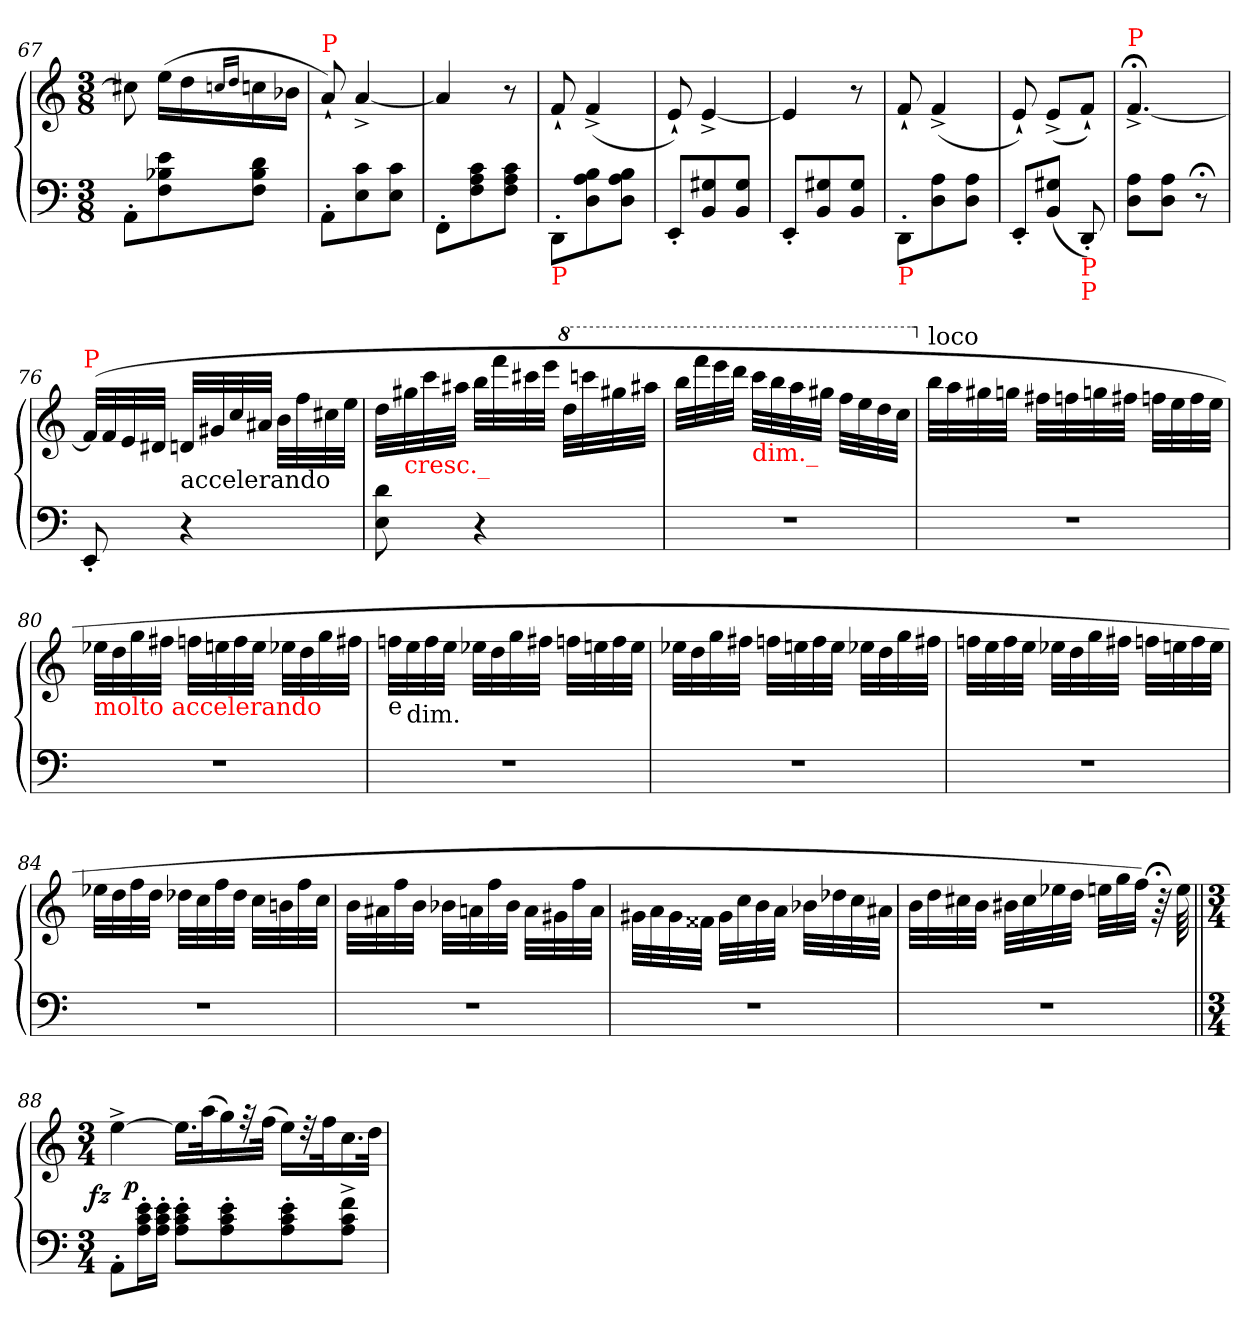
**kern	**kern	**dynam
*part1	*part1	*part1
*staff2	*staff1	*staff1/2
*clefF4	*clefG2	*
*k[]	*k[]	*
*a:	*a:	*
*M3/8	*M3/8	*
=67	=67	=67
8AA'>L	8cc#X]	.
8e 8B-X 8F	(16eeLL	.
.	16dd	.
.	16qqccn/LL	.
.	16qqdd/JJ	.
8d 8B- 8FJ	16cc	.
.	16b-XJJ	.
=68	=68	=68
!	!LO:TX:a:color=red:t=P	!
8AA'>L	8a`<)	.
8c 8E	[4a^<	.
8c 8EJ	.	.
=69	=69	=69
8FF'>L	4a]	.
8c 8A 8F	.	.
8c 8A 8FJ	8r	.
=70	=70	=70
!LO:TX:b:color=red:t=P	!	!
8DD'</L	8f`<	.
8B\ 8A\ 8D\	(4f^>	.
8B\ 8A\ 8D\J	.	.
=71	=71	=71
8EE'<L	8e`<)	.
8G#X 8BB	[4e^>	.
8G# 8BBJ	.	.
=72	=72	=72
8EE'<L	4e]	.
8G#X 8BB	.	.
8G# 8BBJ	8r	.
=73	=73	=73
!LO:TX:b:color=red:t=P	!	!
8DD'</L	8f`<	.
8A\ 8D\	(4f^>	.
8A\ 8D\J	.	.
=74	=74	=74
8EE'<L	8e`<)	.
(8G#X 8BBJ	(8e^>L	.
!LO:TX:b:color=red:t=P	!	!
!LO:TX:b:color=red:t=P	!	!
8DD'</)	8f`<J)	.
=75	=75	=75
!	!LO:TX:a:color=red:t=P	!
8A\ 8D\L	[4.f;<^<	.
8A\ 8D\J	.	.
8r;<	.	.
=76	=76	=76
!	!LO:TX:a:color=red:t=P	!
8EE'<	(>32fLLL]	.
.	32f	.
.	32e	.
.	32d#XJJJ	.
!	!LO:TX:b:t=accelerando	!
4r	32dnLLL	.
.	32g#X	.
.	32cc	.
.	32a#XJJJ	.
.	32bLLL	.
.	32ff	.
.	32cc#X	.
.	32eeJJJ	.
=77	=77	=77
8d 8E	32ddLLL	.
!	!LO:TX:b:color=red:t=cresc._	!
.	32gg#X	.
.	32ccc	.
.	32aa#XJJJ	.
4r	32bbLLL	.
.	32fff	.
.	32ccc#X	.
.	32eeeJJJ	.
*	*8va	*
.	32dddLLL	.
.	32ccccn	.
.	32ggg#X	.
.	32aaa#XJJJ	.
=78	=78	=78
4.rF	32bbbLLL	.
.	32ffff	.
.	32eeee	.
.	32ddddJJJ	.
!	!LO:TX:b:color=red:t=dim._	!
.	32ccccLLL	.
.	32bbb	.
.	32aaa	.
.	32ggg#XJJJ	.
.	32fffLLL	.
.	32eee	.
.	32ddd	.
.	32cccJJJ	.
=79	=79	=79
*	*X8va	*
!	!LO:TX:a:t=loco	!
4.rF	32bbLLL	.
.	32aa	.
.	32gg#X	.
.	32ggnJJJ	.
.	32ff#XLLL	.
.	32ffn	.
.	32ggn	.
.	32ff#XJJJ	.
.	32ffnLLL	.
.	32ee	.
.	32ff	.
.	32eeJJJ	.
=80	=80	=80
!	!LO:TX:b:color=red:t=molto accelerando	!
4.rF	32ee-XLLL	.
.	32dd	.
.	32gg	.
.	32ff#XJJJ	.
.	32ffnLLL	.
.	32een	.
.	32ff	.
.	32eeJJJ	.
.	32ee-XLLL	.
.	32dd	.
.	32gg	.
.	32ff#XJJJ	.
=81	=81	=81
!	!LO:TX:b:t=e	!
4.rF	32ffnLLL	.
!	!LO:TX:c:t=dim.	!
.	32ee	.
.	32ff	.
.	32eeJJJ	.
.	32ee-XLLL	.
.	32dd	.
.	32gg	.
.	32ff#XJJJ	.
.	32ffnLLL	.
.	32een	.
.	32ff	.
.	32eeJJJ	.
=82	=82	=82
4.rF	32ee-XLLL	.
.	32dd	.
.	32gg	.
.	32ff#XJJJ	.
.	32ffnLLL	.
.	32een	.
.	32ff	.
.	32eeJJJ	.
.	32ee-XLLL	.
.	32dd	.
.	32gg	.
.	32ff#XJJJ	.
=83	=83	=83
4.rF	32ffnLLL	.
.	32ee	.
.	32ff	.
.	32eeJJJ	.
.	32ee-XLLL	.
.	32dd	.
.	32gg	.
.	32ff#XJJJ	.
.	32ffnLLL	.
.	32een	.
.	32ff	.
.	32eeJJJ	.
=84	=84	=84
4.rF	32ee-XLLL	.
.	32dd	.
.	32ff	.
.	32ddJJJ	.
.	32dd-XLLL	.
.	32cc	.
.	32ff	.
.	32dd-JJJ	.
.	32ccLLL	.
.	32bn	.
.	32ff	.
.	32ccJJJ	.
=85	=85	=85
4.rF	32bLLL	.
.	32a#X	.
.	32ff	.
.	32bJJJ	.
.	32b-XLLL	.
.	32an	.
.	32ff	.
.	32b-JJJ	.
.	32aLLL	.
.	32g#X	.
.	32ff	.
.	32aJJJ	.
=86	=86	=86
4.rF	32g#X\LLL	.
.	32a\	.
.	32g#\	.
.	32f##X\JJJ	.
.	32g#\LLL	.
.	32cc\	.
.	32b\	.
.	32a\JJJ	.
.	32b-XLLL	.
.	32dd-X	.
.	32cc	.
.	32a#XJJJ	.
=87	=87	=87
4.rF	32bLLL	.
.	32dd	.
.	32cc#X	.
.	32bJJJ	.
.	32b#XLLL	.
.	32cc#	.
.	32ee-X	.
.	32ddJJJ	.
.	32eenLLL	.
.	32gg	.
.	32ffJJJ)	.
.	64r;<	.
.	64ee	.
=88||	=88||	=88||
*M3/4	*M3/4	*
!	!LO:TX:a:color=red:t=P	!
!	!	!LO:DY:rj
*	*^	*
8AA'L	[4ee^<	8ryy	fz
!	!	!	!LO:DY:rj
16e' 16c' 16A'L	.	2ryy	p
16e' 16c' 16A'JJ	.	.	.
8e' 8c' 8A'L	16.eeLL]	.	.
.	(32aak	.	.
8e' 8c' 8A'	16gg)	.	.
.	32rff	.	.
.	(32ffJJk	.	.
8e' 8c' 8A'	16eeLL)	.	.
.	32rdd	.	.
.	32ffk	.	.
8f^> 8c^> 8A^>J	16.cc	8ryy	.
.	32ddJJk	.	.
*	*v	*v	*
=	=	=
*-	*-	*-
